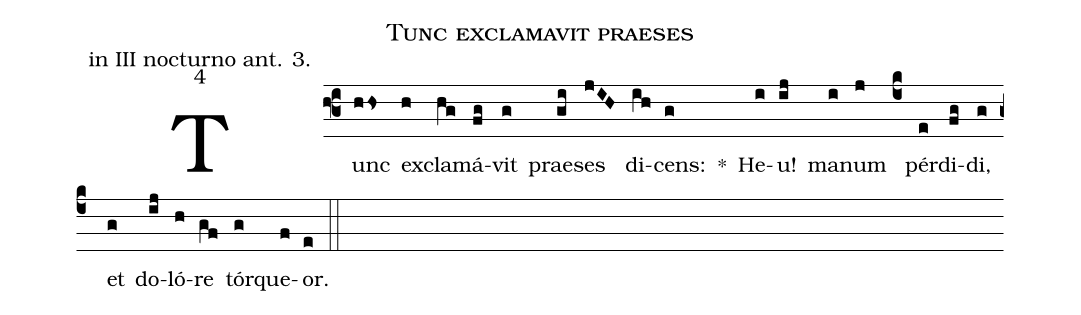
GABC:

name: Tunc exclamavit praeses;
office-part: in III nocturno ant. 3.;
mode: 4;
%%
(f3)

% v breviari chybi:
Tunc(hhs)

ex(h)cla(hg)má(fg)vit(g) prae(gi)ses(jIH)

% v breviari chybi:
di(ih)cens:(g) *()

He(i)u!(ij) ma(i)num(j)
(c4)
pér(e)di(fg)di,(g)
et(g) do(ij)ló(h)re(gf) tór(g)que(f)or.(e) (::)
